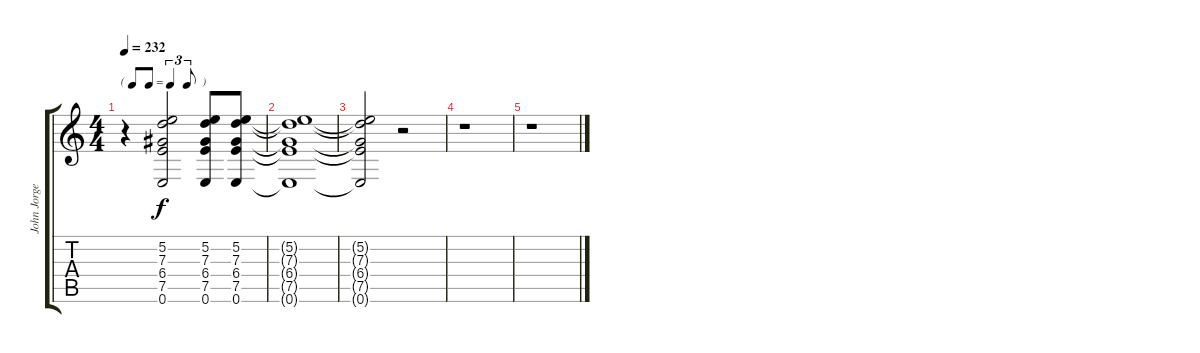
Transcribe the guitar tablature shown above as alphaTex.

\track ("John Jorgenson - Rhythm 2" "John Jorge") {instrument acousticguitarsteel}
\staff {score tabs}
\tuning (E4 B3 G3 D3 A2 E2) {hide}
\ts (4 4)
\tf triplet8th
\tempo 232
\clef g2
\ks c
r.4{dy f} (5.2{t} 7.3{t} 6.4{t} 7.5{t} 0.6{t}).2 (5.2 7.3 6.4 7.5 0.6).8 (5.2 7.3 6.4 7.5 0.6).8 |
(5.2{t} 7.3{t} 6.4{t} 7.5{t} 0.6{t}).1 |
(5.2{t} 7.3{t} 6.4{t} 7.5{t} 0.6{t}).2 r.2 |
r.1 |
r.1
